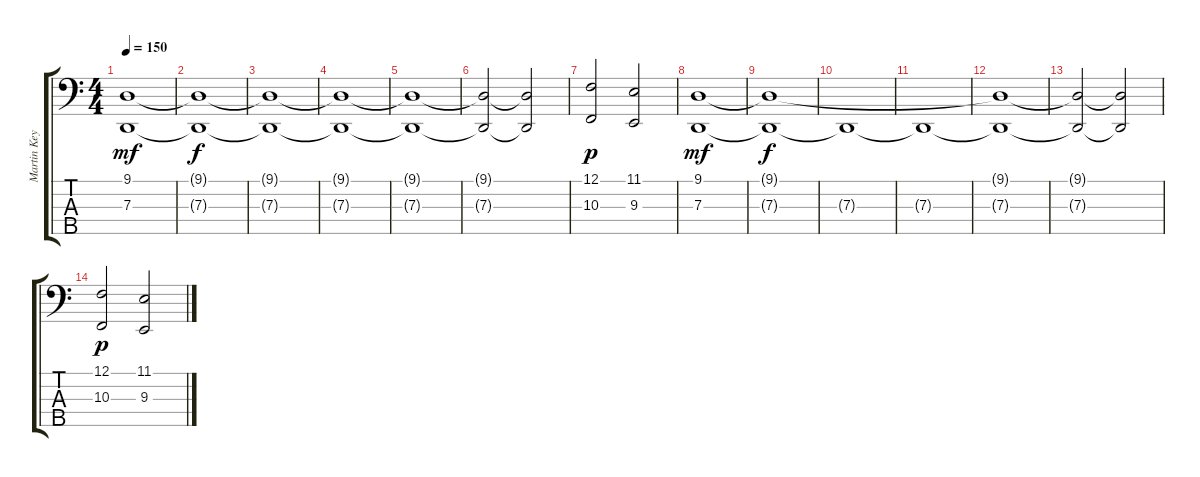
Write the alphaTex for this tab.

\track ("Martin Keyboard3" "Martin Key") {instrument synthstrings1}
\staff {score tabs}
\tuning (F2 C2 G1 D1 A0) {hide}
\ts (4 4)
\tempo 150
\clef f4
\ks c
(9.1 7.3).1{dy mf volume 10 instrument stringensemble1} |
(9.1{t} 7.3{t}).1{dy f} |
(9.1{t} 7.3{t}).1 |
(9.1{t} 7.3{t}).1 |
(9.1{t} 7.3{t}).1 |
(9.1{t} 7.3{t}).2{instrument stringensemble1} (9.1{t} 7.3{t}).2 |
(12.1 10.3).2{dy p} (11.1 9.3).2 |
(9.1 7.3).1{dy mf} |
(9.1{t} 7.3{t}).1{dy f} |
7.3{t}.1 |
7.3{t}.1 |
(9.1{t} 7.3{t}).1 |
(9.1{t} 7.3{t}).2{instrument stringensemble1} (9.1{t} 7.3{t}).2 |
(12.1 10.3).2{dy p} (11.1 9.3).2
